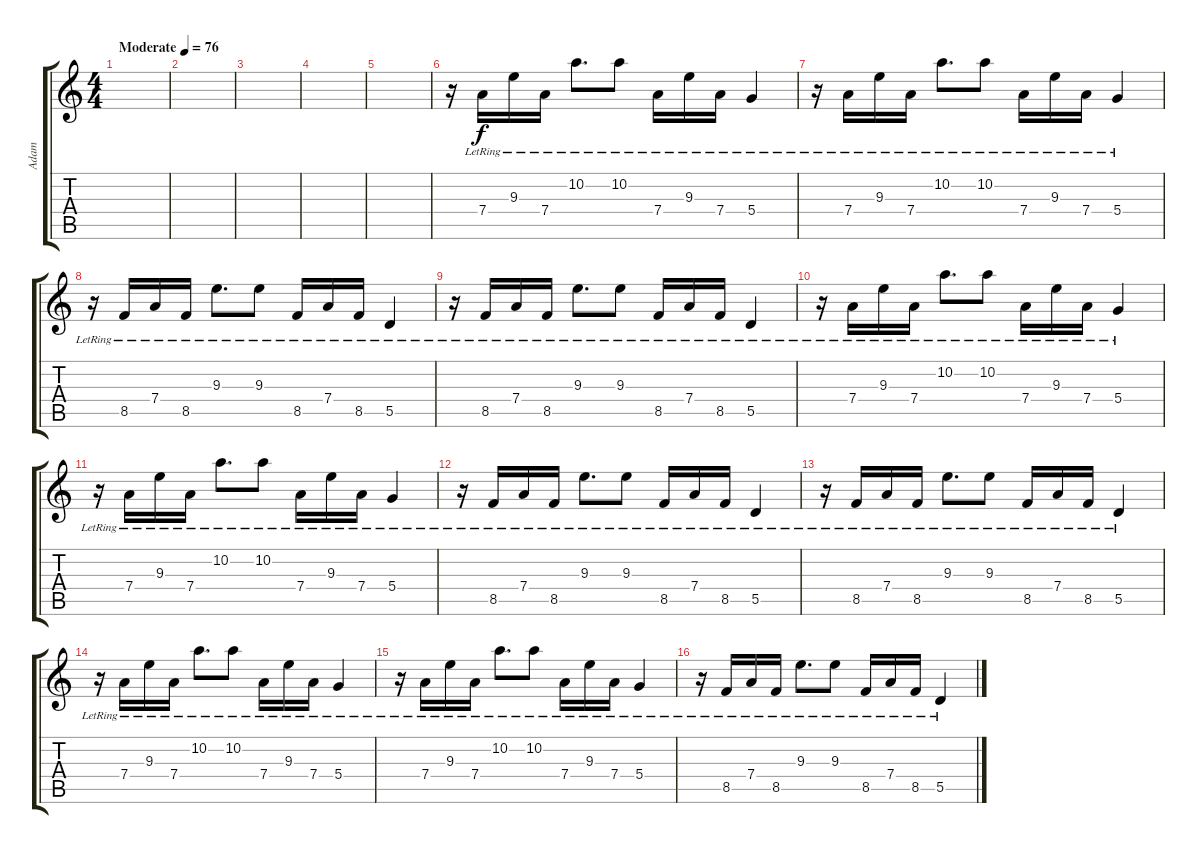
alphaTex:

\track ("Adam" "Adam") {instrument electricguitarjazz}
\staff {score tabs}
\tuning (E4 B3 G3 D3 A2 D2) {hide}
\ts (4 4)
\tempo (76 "Moderate")
\clef g2
\ks c
|
|
|
|
|
r.16 7.4{lr}.16 9.3{lr}.16 7.4{lr}.16 10.2{lr}.8{d} 10.2{lr}.8 7.4{lr}.16 9.3{lr}.16 7.4{lr}.16 5.4{lr}.4 |
r.16 7.4{lr}.16 9.3{lr}.16 7.4{lr}.16 10.2{lr}.8{d} 10.2{lr}.8 7.4{lr}.16 9.3{lr}.16 7.4{lr}.16 5.4{lr}.4 |
r.16 8.5{lr}.16 7.4{lr}.16 8.5{lr}.16 9.3{lr}.8{d} 9.3{lr}.8 8.5{lr}.16 7.4{lr}.16 8.5{lr}.16 5.5{lr}.4 |
r.16 8.5{lr}.16 7.4{lr}.16 8.5{lr}.16 9.3{lr}.8{d} 9.3{lr}.8 8.5{lr}.16 7.4{lr}.16 8.5{lr}.16 5.5{lr}.4 |
r.16 7.4{lr}.16 9.3{lr}.16 7.4{lr}.16 10.2{lr}.8{d} 10.2{lr}.8 7.4{lr}.16 9.3{lr}.16 7.4{lr}.16 5.4{lr}.4 |
r.16 7.4{lr}.16 9.3{lr}.16 7.4{lr}.16 10.2{lr}.8{d} 10.2{lr}.8 7.4{lr}.16 9.3{lr}.16 7.4{lr}.16 5.4{lr}.4 |
r.16 8.5{lr}.16 7.4{lr}.16 8.5{lr}.16 9.3{lr}.8{d} 9.3{lr}.8 8.5{lr}.16 7.4{lr}.16 8.5{lr}.16 5.5{lr}.4 |
r.16 8.5{lr}.16 7.4{lr}.16 8.5{lr}.16 9.3{lr}.8{d} 9.3{lr}.8 8.5{lr}.16 7.4{lr}.16 8.5{lr}.16 5.5{lr}.4 |
r.16 7.4{lr}.16 9.3{lr}.16 7.4{lr}.16 10.2{lr}.8{d} 10.2{lr}.8 7.4{lr}.16 9.3{lr}.16 7.4{lr}.16 5.4{lr}.4 |
r.16 7.4{lr}.16 9.3{lr}.16 7.4{lr}.16 10.2{lr}.8{d} 10.2{lr}.8 7.4{lr}.16 9.3{lr}.16 7.4{lr}.16 5.4{lr}.4 |
r.16 8.5{lr}.16 7.4{lr}.16 8.5{lr}.16 9.3{lr}.8{d} 9.3{lr}.8 8.5{lr}.16 7.4{lr}.16 8.5{lr}.16 5.5{lr}.4
